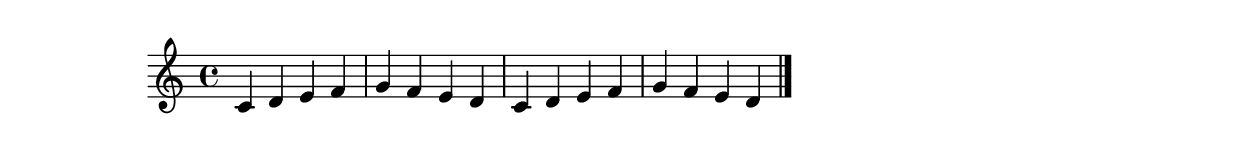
%% DO NOT EDIT this file manually; it is automatically
%% generated from LSR http://lsr.dsi.unimi.it
%% Make any changes in LSR itself, or in Documentation/snippets/new/ ,
%% and then run scripts/auxiliar/makelsr.py
%%
%% This file is in the public domain.
\version "2.14.2"

\header {
  lsrtags = "staff-notation"

  texidoc = "
'Tick' bar lines are often used in music where the bar line is used
only for coordination and is not meant to imply any rhythmic stress.

"
  doctitle = "Tick bar lines"
} % begin verbatim


\relative c' {
  \set Score.defaultBarType = #"'"
  c4 d e f
  g4 f e d
  c4 d e f
  g4 f e d
  \bar "|."
}
